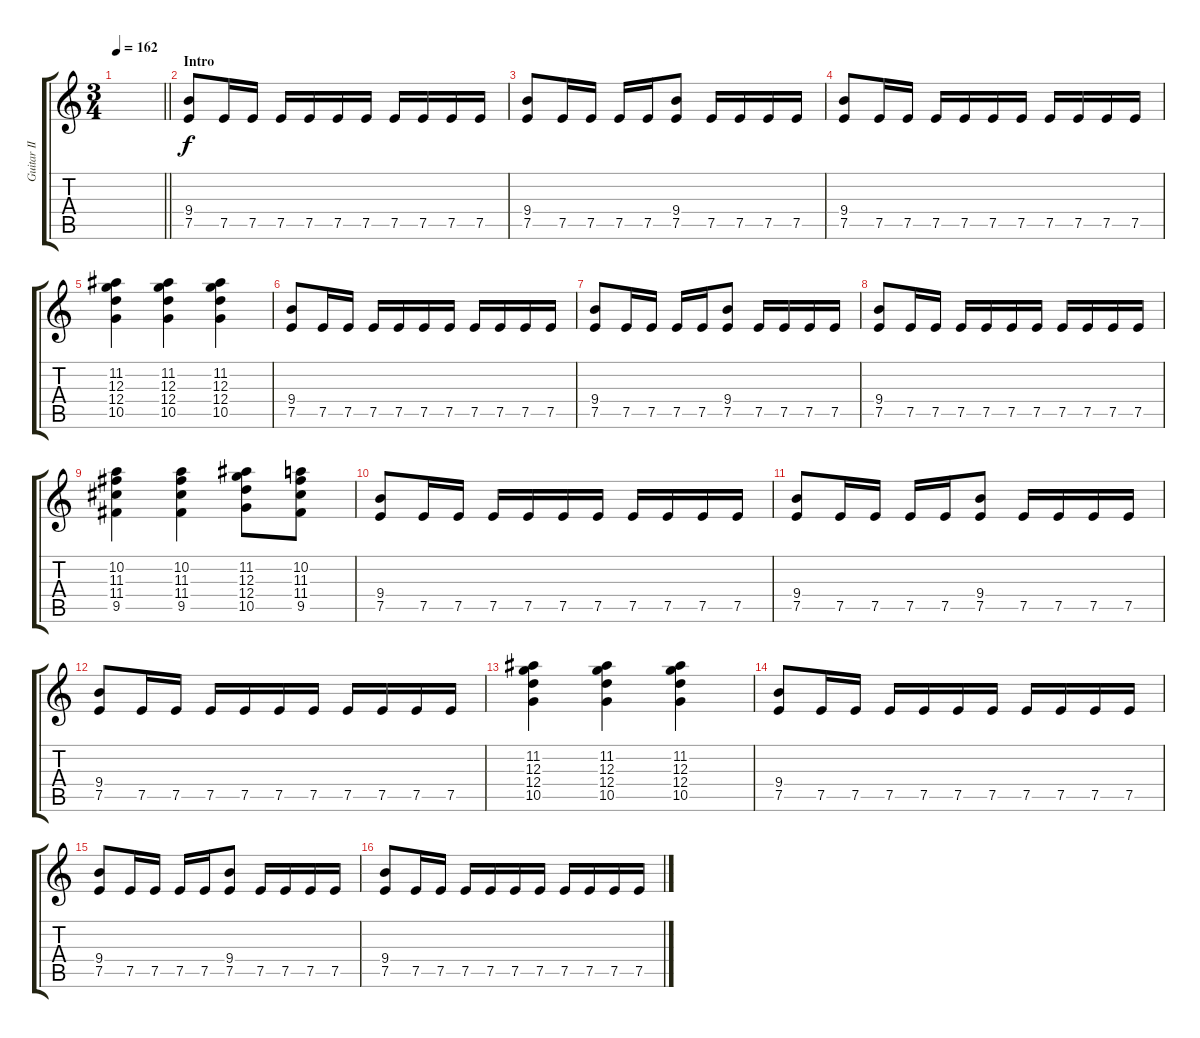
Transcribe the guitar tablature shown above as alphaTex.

\track ("Guitar II" "Guitar II") {instrument distortionguitar}
\staff {score tabs}
\tuning (E4 B3 G3 D3 A2 E2) {hide}
\ts (3 4)
\tempo 162
\clef g2
\barLineRight lightlight
\ks c
|
\section ("" "Intro")
(9.4 7.5).8 7.5.16 7.5.16 7.5.16 7.5.16 7.5.16 7.5.16 7.5.16 7.5.16 7.5.16 7.5.16 |
(9.4 7.5).8 7.5.16 7.5.16 7.5.16 7.5.16 (9.4 7.5).8 7.5.16 7.5.16 7.5.16 7.5.16 |
(9.4 7.5).8 7.5.16 7.5.16 7.5.16 7.5.16 7.5.16 7.5.16 7.5.16 7.5.16 7.5.16 7.5.16 |
(11.2 12.3 12.4 10.5).4 (11.2 12.3 12.4 10.5).4 (11.2 12.3 12.4 10.5).4 |
(9.4 7.5).8 7.5.16 7.5.16 7.5.16 7.5.16 7.5.16 7.5.16 7.5.16 7.5.16 7.5.16 7.5.16 |
(9.4 7.5).8 7.5.16 7.5.16 7.5.16 7.5.16 (9.4 7.5).8 7.5.16 7.5.16 7.5.16 7.5.16 |
(9.4 7.5).8 7.5.16 7.5.16 7.5.16 7.5.16 7.5.16 7.5.16 7.5.16 7.5.16 7.5.16 7.5.16 |
(10.2 11.3 11.4 9.5).4 (10.2 11.3 11.4 9.5).4 (11.2 12.3 12.4 10.5).8 (10.2 11.3 11.4 9.5).8 |
(9.4 7.5).8 7.5.16 7.5.16 7.5.16 7.5.16 7.5.16 7.5.16 7.5.16 7.5.16 7.5.16 7.5.16 |
(9.4 7.5).8 7.5.16 7.5.16 7.5.16 7.5.16 (9.4 7.5).8 7.5.16 7.5.16 7.5.16 7.5.16 |
(9.4 7.5).8 7.5.16 7.5.16 7.5.16 7.5.16 7.5.16 7.5.16 7.5.16 7.5.16 7.5.16 7.5.16 |
(11.2 12.3 12.4 10.5).4 (11.2 12.3 12.4 10.5).4 (11.2 12.3 12.4 10.5).4 |
(9.4 7.5).8 7.5.16 7.5.16 7.5.16 7.5.16 7.5.16 7.5.16 7.5.16 7.5.16 7.5.16 7.5.16 |
(9.4 7.5).8 7.5.16 7.5.16 7.5.16 7.5.16 (9.4 7.5).8 7.5.16 7.5.16 7.5.16 7.5.16 |
(9.4 7.5).8 7.5.16 7.5.16 7.5.16 7.5.16 7.5.16 7.5.16 7.5.16 7.5.16 7.5.16 7.5.16
